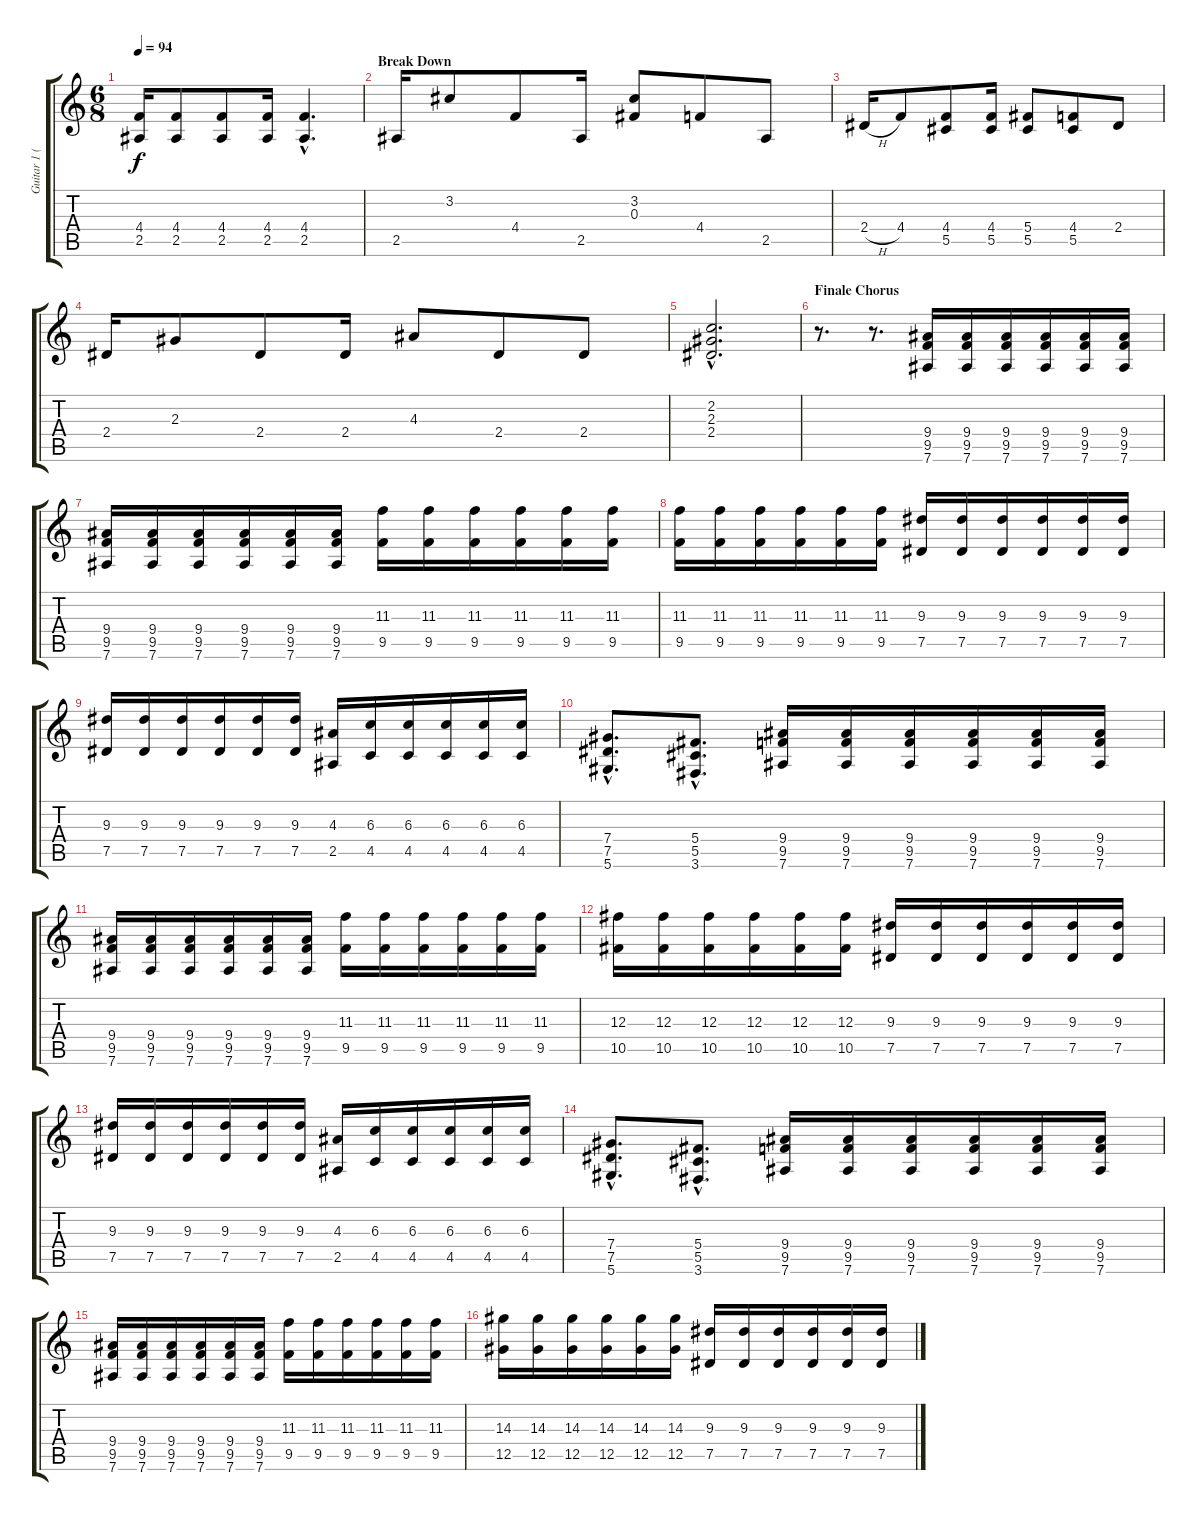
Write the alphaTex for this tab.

\track ("Guitar 1 (Jade)" "Guitar 1 (") {instrument distortionguitar}
\staff {score tabs}
\tuning (Eb4 Bb3 Gb3 Db3 Ab2 Eb2) {hide}
\ts (6 8)
\tempo 94
\clef g2
\ks c
(4.4 2.5).16{dy f} (4.4 2.5).8 (4.4 2.5).8 (4.4 2.5).16 (4.4{hac} 2.5{hac}).4{d} |
\section ("" "Break Down")
2.5.16{instrument electricguitarclean} 3.2.8 4.4.8 2.5.16 (3.2 0.3).8 4.4.8 2.5.8 |
2.4{h}.16 4.4.8 (4.4 5.5).8 (4.4 5.5).16 (5.4 5.5).8 (4.4 5.5).8 2.4.8 |
2.4.16 2.3.8 2.4.8 2.4.16 4.3.8 2.4.8 2.4.8 |
(2.2{hac} 2.3{hac} 2.4{hac}).2{d} |
\section ("" "Finale Chorus")
r.8{d balance 4 instrument distortionguitar} r.8{d} (9.4 9.5 7.6).16 (9.4 9.5 7.6).16 (9.4 9.5 7.6).16 (9.4 9.5 7.6).16 (9.4 9.5 7.6).16 (9.4 9.5 7.6).16 |
(9.4 9.5 7.6).16 (9.4 9.5 7.6).16 (9.4 9.5 7.6).16 (9.4 9.5 7.6).16 (9.4 9.5 7.6).16 (9.4 9.5 7.6).16 (11.3 9.5).16 (11.3 9.5).16 (11.3 9.5).16 (11.3 9.5).16 (11.3 9.5).16 (11.3 9.5).16 |
(11.3 9.5).16 (11.3 9.5).16 (11.3 9.5).16 (11.3 9.5).16 (11.3 9.5).16 (11.3 9.5).16 (9.3 7.5).16 (9.3 7.5).16 (9.3 7.5).16 (9.3 7.5).16 (9.3 7.5).16 (9.3 7.5).16 |
(9.3 7.5).16 (9.3 7.5).16 (9.3 7.5).16 (9.3 7.5).16 (9.3 7.5).16 (9.3 7.5).16 (4.3 2.5).16 (6.3 4.5).16 (6.3 4.5).16 (6.3 4.5).16 (6.3 4.5).16 (6.3 4.5).16 |
(7.4{hac} 7.5{hac} 5.6{hac}).8{d} (5.4{hac} 5.5{hac} 3.6{hac}).8{d} (9.4 9.5 7.6).16 (9.4 9.5 7.6).16 (9.4 9.5 7.6).16 (9.4 9.5 7.6).16 (9.4 9.5 7.6).16 (9.4 9.5 7.6).16 |
(9.4 9.5 7.6).16 (9.4 9.5 7.6).16 (9.4 9.5 7.6).16 (9.4 9.5 7.6).16 (9.4 9.5 7.6).16 (9.4 9.5 7.6).16 (11.3 9.5).16 (11.3 9.5).16 (11.3 9.5).16 (11.3 9.5).16 (11.3 9.5).16 (11.3 9.5).16 |
(12.3 10.5).16 (12.3 10.5).16 (12.3 10.5).16 (12.3 10.5).16 (12.3 10.5).16 (12.3 10.5).16 (9.3 7.5).16 (9.3 7.5).16 (9.3 7.5).16 (9.3 7.5).16 (9.3 7.5).16 (9.3 7.5).16 |
(9.3 7.5).16 (9.3 7.5).16 (9.3 7.5).16 (9.3 7.5).16 (9.3 7.5).16 (9.3 7.5).16 (4.3 2.5).16 (6.3 4.5).16 (6.3 4.5).16 (6.3 4.5).16 (6.3 4.5).16 (6.3 4.5).16 |
(7.4{hac} 7.5{hac} 5.6{hac}).8{d} (5.4{hac} 5.5{hac} 3.6{hac}).8{d} (9.4 9.5 7.6).16 (9.4 9.5 7.6).16 (9.4 9.5 7.6).16 (9.4 9.5 7.6).16 (9.4 9.5 7.6).16 (9.4 9.5 7.6).16 |
(9.4 9.5 7.6).16 (9.4 9.5 7.6).16 (9.4 9.5 7.6).16 (9.4 9.5 7.6).16 (9.4 9.5 7.6).16 (9.4 9.5 7.6).16 (11.3 9.5).16 (11.3 9.5).16 (11.3 9.5).16 (11.3 9.5).16 (11.3 9.5).16 (11.3 9.5).16 |
(14.3 12.5).16 (14.3 12.5).16 (14.3 12.5).16 (14.3 12.5).16 (14.3 12.5).16 (14.3 12.5).16 (9.3 7.5).16 (9.3 7.5).16 (9.3 7.5).16 (9.3 7.5).16 (9.3 7.5).16 (9.3 7.5).16
